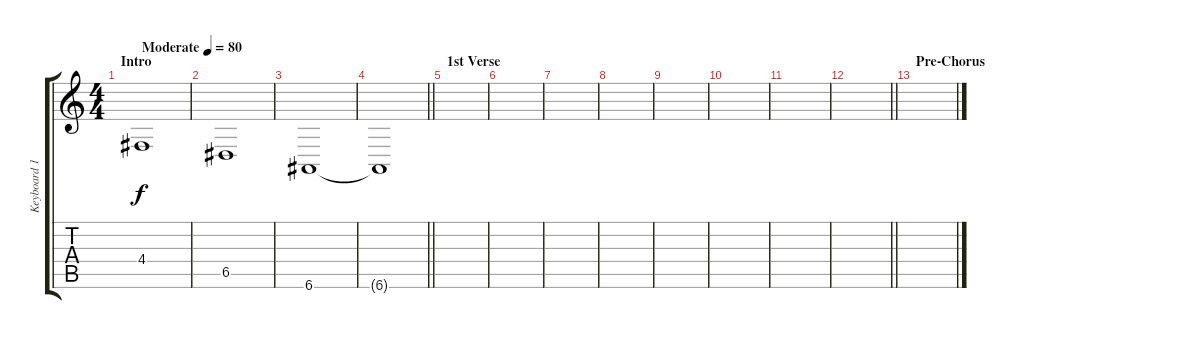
\track ("Keyboard 1" "Keyboard 1") {instrument lead2sawtooth}
\staff {score tabs}
\tuning (E4 B3 G3 D3 A2 E2) {hide}
\ts (4 4)
\section ("" "Intro")
\tempo (80 "Moderate")
\clef g2
\ks c
4.4.1{dy f instrument lead2sawtooth} |
6.5.1 |
6.6.1 |
\barLineRight lightlight
6.6{t}.1 |
\section ("" "1st Verse")
|
|
|
|
|
|
|
\barLineRight lightlight
|
\section ("" "Pre-Chorus")
